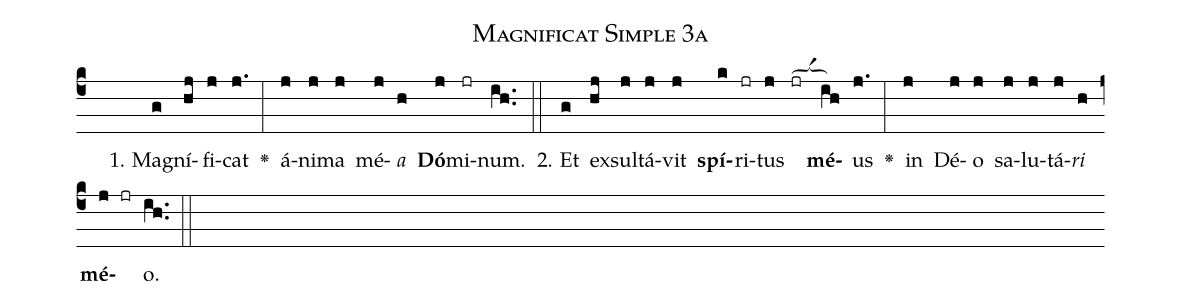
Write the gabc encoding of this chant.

name: Magnificat Simple 3a;
office-part: Magnificat;
%%
% The syntax in this part is called gabc. Please refer to http://home.gna.org/gregorio/gabc/#basis

(c4) ()() 1. Ma(g)gní(hj)fi(j)cat(j.) <v>\greheightstar</v>(:) á(j)ni(j)ma(j) mé(j)<i>a</i>(h) <b>Dó</b>(j)mi(jr)num.(ih..) (::)
2. Et(g) ex(hj)sul(j)tá(j)vit(j) <b>spí</b>(k)ri(jr)tus(j) (jr[ocba:1;6mm]) <b>mé</b>(ih)us(j.) <v>\greheightstar</v>(:) in(j) Dé(j)o(j) sa(j)lu(j)tá(j)<i>ri</i>(h) <b>mé</b>(j jr)o.(ih..) (::)


%E(j) u(j) o(j) u(h) a(j) e.(ih..)(::)

%Mediant of 2 accents
%Termination of 1 accent with 1 preperatory syllable
